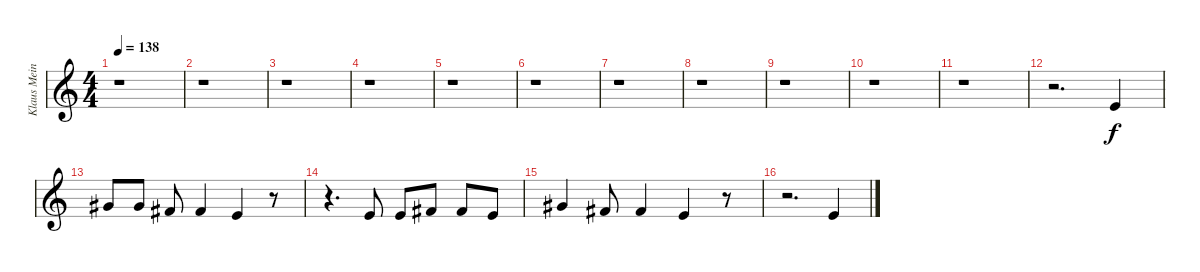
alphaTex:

\track ("Klaus Meine Vocals II" "Klaus Mein") {instrument lead2sawtooth}
\staff {score}
\tuning (E4 B3 G3 D3 A2 E2) {hide}
\ts (4 4)
\tempo 138
\clef g2
\ks c
r.1{dy f} |
r.1 |
r.1 |
r.1 |
r.1 |
r.1 |
r.1 |
r.1 |
r.1 |
r.1 |
r.1 |
r.2{d} 0.1.4{volume 13} |
4.1.8 4.1.8 2.1.8 2.1.4 0.1.4 r.8 |
r.4{d} 0.1.8 0.1.8 2.1.8 2.1.8 0.1.8 |
4.1.4 2.1.8 2.1.4 0.1.4 r.8 |
r.2{d} 0.1.4
